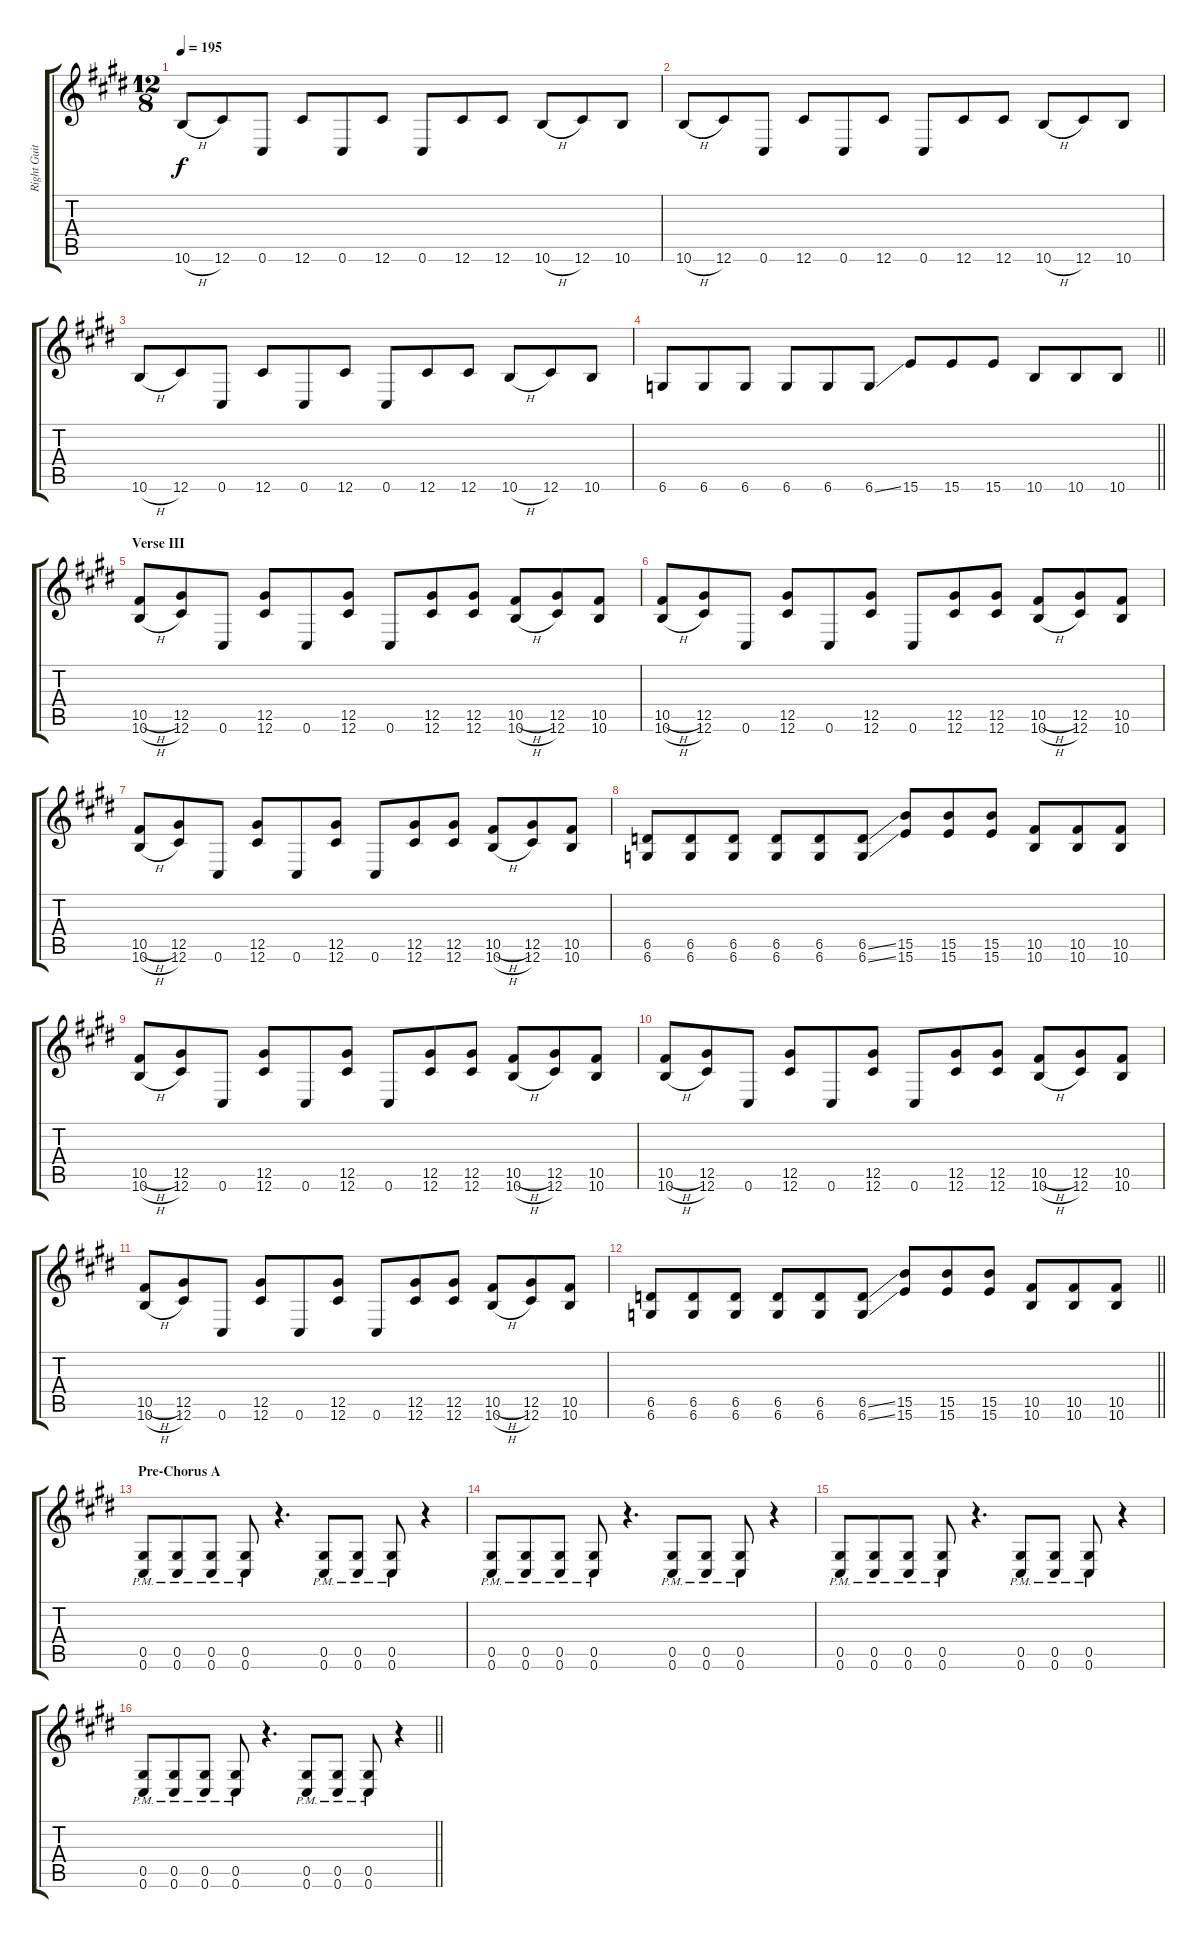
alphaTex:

\track ("Right Guitar" "Right Guit") {instrument distortionguitar}
\staff {score tabs}
\tuning (Eb4 Bb3 Gb3 Db3 Ab2 Db2) {hide}
\ts (12 8)
\tempo 195
\clef g2
\ks e
10.6{h}.8{dy f} 12.6.8 0.6.8 12.6.8 0.6.8 12.6.8 0.6.8 12.6.8 12.6.8 10.6{h}.8 12.6.8 10.6.8 |
10.6{h}.8 12.6.8 0.6.8 12.6.8 0.6.8 12.6.8 0.6.8 12.6.8 12.6.8 10.6{h}.8 12.6.8 10.6.8 |
10.6{h}.8 12.6.8 0.6.8 12.6.8 0.6.8 12.6.8 0.6.8 12.6.8 12.6.8 10.6{h}.8 12.6.8 10.6.8 |
\barLineRight lightlight
6.6.8 6.6.8 6.6.8 6.6.8 6.6.8 6.6{ss}.8 15.6.8 15.6.8 15.6.8 10.6.8 10.6.8 10.6.8 |
\section ("" "Verse III")
(10.5{h} 10.6{h}).8 (12.5 12.6).8 0.6.8 (12.5 12.6).8 0.6.8 (12.5 12.6).8 0.6.8 (12.5 12.6).8 (12.5 12.6).8 (10.5{h} 10.6{h}).8 (12.5 12.6).8 (10.5 10.6).8 |
(10.5{h} 10.6{h}).8 (12.5 12.6).8 0.6.8 (12.5 12.6).8 0.6.8 (12.5 12.6).8 0.6.8 (12.5 12.6).8 (12.5 12.6).8 (10.5{h} 10.6{h}).8 (12.5 12.6).8 (10.5 10.6).8 |
(10.5{h} 10.6{h}).8 (12.5 12.6).8 0.6.8 (12.5 12.6).8 0.6.8 (12.5 12.6).8 0.6.8 (12.5 12.6).8 (12.5 12.6).8 (10.5{h} 10.6{h}).8 (12.5 12.6).8 (10.5 10.6).8 |
(6.5 6.6).8 (6.5 6.6).8 (6.5 6.6).8 (6.5 6.6).8 (6.5 6.6).8 (6.5{ss} 6.6{ss}).8 (15.5 15.6).8 (15.5 15.6).8 (15.5 15.6).8 (10.5 10.6).8 (10.5 10.6).8 (10.5 10.6).8 |
(10.5{h} 10.6{h}).8 (12.5 12.6).8 0.6.8 (12.5 12.6).8 0.6.8 (12.5 12.6).8 0.6.8 (12.5 12.6).8 (12.5 12.6).8 (10.5{h} 10.6{h}).8 (12.5 12.6).8 (10.5 10.6).8 |
(10.5{h} 10.6{h}).8 (12.5 12.6).8 0.6.8 (12.5 12.6).8 0.6.8 (12.5 12.6).8 0.6.8 (12.5 12.6).8 (12.5 12.6).8 (10.5{h} 10.6{h}).8 (12.5 12.6).8 (10.5 10.6).8 |
(10.5{h} 10.6{h}).8 (12.5 12.6).8 0.6.8 (12.5 12.6).8 0.6.8 (12.5 12.6).8 0.6.8 (12.5 12.6).8 (12.5 12.6).8 (10.5{h} 10.6{h}).8 (12.5 12.6).8 (10.5 10.6).8 |
\barLineRight lightlight
(6.5 6.6).8 (6.5 6.6).8 (6.5 6.6).8 (6.5 6.6).8 (6.5 6.6).8 (6.5{ss} 6.6{ss}).8 (15.5 15.6).8 (15.5 15.6).8 (15.5 15.6).8 (10.5 10.6).8 (10.5 10.6).8 (10.5 10.6).8 |
\section ("" "Pre-Chorus A")
(0.5{pm} 0.6{pm}).8 (0.5{pm} 0.6{pm}).8 (0.5{pm} 0.6{pm}).8 (0.5{pm} 0.6{pm}).8 r.4{d} (0.5{pm} 0.6{pm}).8 (0.5{pm} 0.6{pm}).8 (0.5{pm} 0.6{pm}).8 r.4 |
(0.5{pm} 0.6{pm}).8 (0.5{pm} 0.6{pm}).8 (0.5{pm} 0.6{pm}).8 (0.5{pm} 0.6{pm}).8 r.4{d} (0.5{pm} 0.6{pm}).8 (0.5{pm} 0.6{pm}).8 (0.5{pm} 0.6{pm}).8 r.4 |
(0.5{pm} 0.6{pm}).8 (0.5{pm} 0.6{pm}).8 (0.5{pm} 0.6{pm}).8 (0.5{pm} 0.6{pm}).8 r.4{d} (0.5{pm} 0.6{pm}).8 (0.5{pm} 0.6{pm}).8 (0.5{pm} 0.6{pm}).8 r.4 |
\barLineRight lightlight
(0.5{pm} 0.6{pm}).8 (0.5{pm} 0.6{pm}).8 (0.5{pm} 0.6{pm}).8 (0.5{pm} 0.6{pm}).8 r.4{d} (0.5{pm} 0.6{pm}).8 (0.5{pm} 0.6{pm}).8 (0.5{pm} 0.6{pm}).8 r.4
